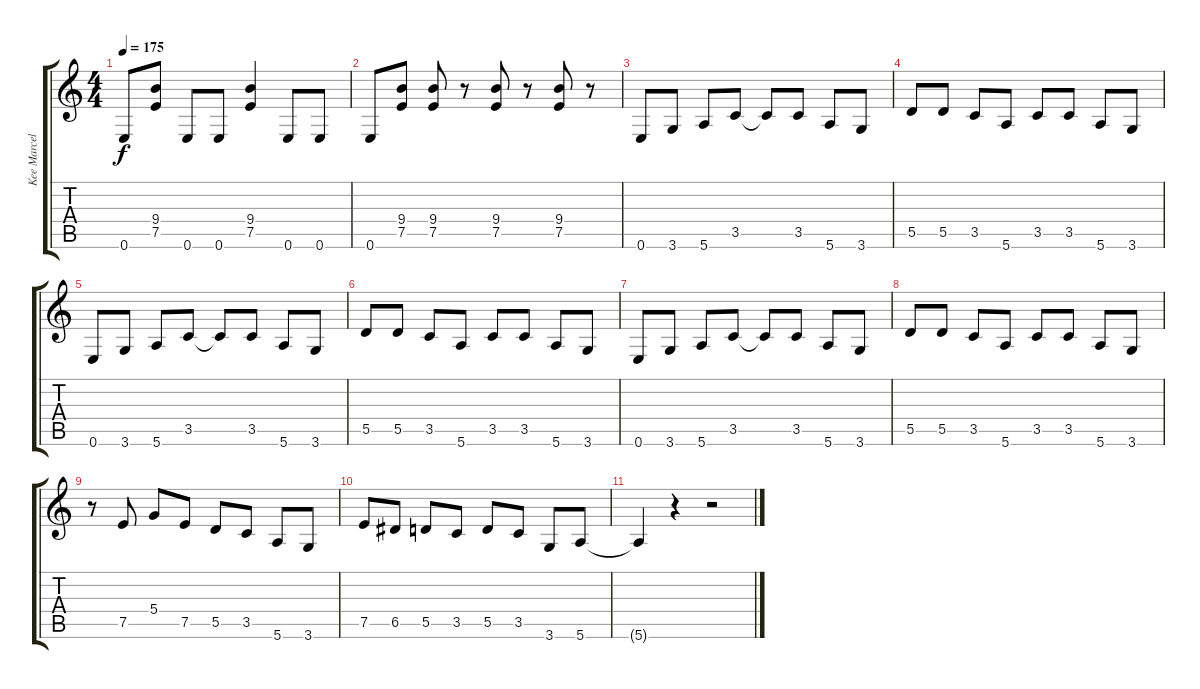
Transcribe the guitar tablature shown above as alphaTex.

\track ("Kee Marcello" "Kee Marcel") {instrument overdrivenguitar}
\staff {score tabs}
\tuning (E4 B3 G3 D3 A2 E2) {hide}
\ts (4 4)
\tempo 175
\clef g2
\ks c
0.6.8{dy f} (9.4 7.5).8 0.6.8 0.6.8 (9.4 7.5).4 0.6.8 0.6.8 |
0.6.8 (9.4 7.5).8 (9.4 7.5).8 r.8 (9.4 7.5).8 r.8 (9.4 7.5).8 r.8 |
0.6.8 3.6.8 5.6.8 3.5.8 3.5{t}.8 3.5.8 5.6.8 3.6.8 |
5.5.8 5.5.8 3.5.8 5.6.8 3.5.8 3.5.8 5.6.8 3.6.8 |
0.6.8 3.6.8 5.6.8 3.5.8 3.5{t}.8 3.5.8 5.6.8 3.6.8 |
5.5.8 5.5.8 3.5.8 5.6.8 3.5.8 3.5.8 5.6.8 3.6.8 |
0.6.8 3.6.8 5.6.8 3.5.8 3.5{t}.8 3.5.8 5.6.8 3.6.8 |
5.5.8 5.5.8 3.5.8 5.6.8 3.5.8 3.5.8 5.6.8 3.6.8 |
r.8 7.5.8 5.4.8 7.5.8 5.5.8 3.5.8 5.6.8 3.6.8 |
7.5.8 6.5.8 5.5.8 3.5.8 5.5.8 3.5.8 3.6.8 5.6.8 |
5.6{t}.4 r.4 r.2
